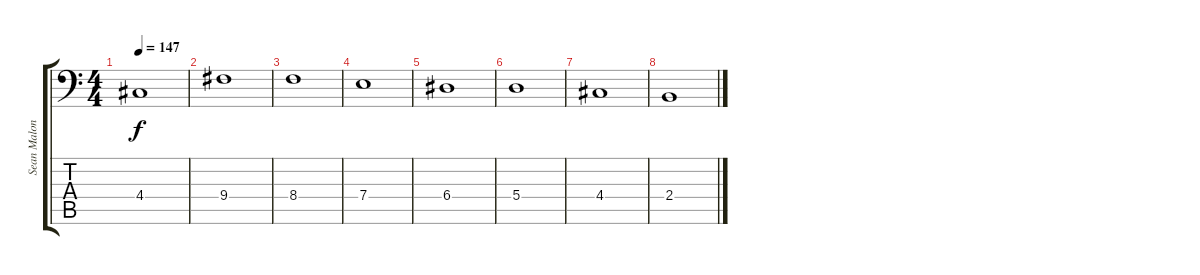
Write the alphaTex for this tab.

\track ("Sean Malone" "Sean Malon") {instrument fretlessbass}
\staff {score tabs}
\tuning (C3 G2 D2 A1 E1 B0) {hide}
\ts (4 4)
\tempo 147
\clef f4
\ks c
4.4.1{dy f} |
9.4.1 |
8.4.1 |
7.4.1 |
6.4.1 |
5.4.1 |
4.4.1 |
2.4.1
